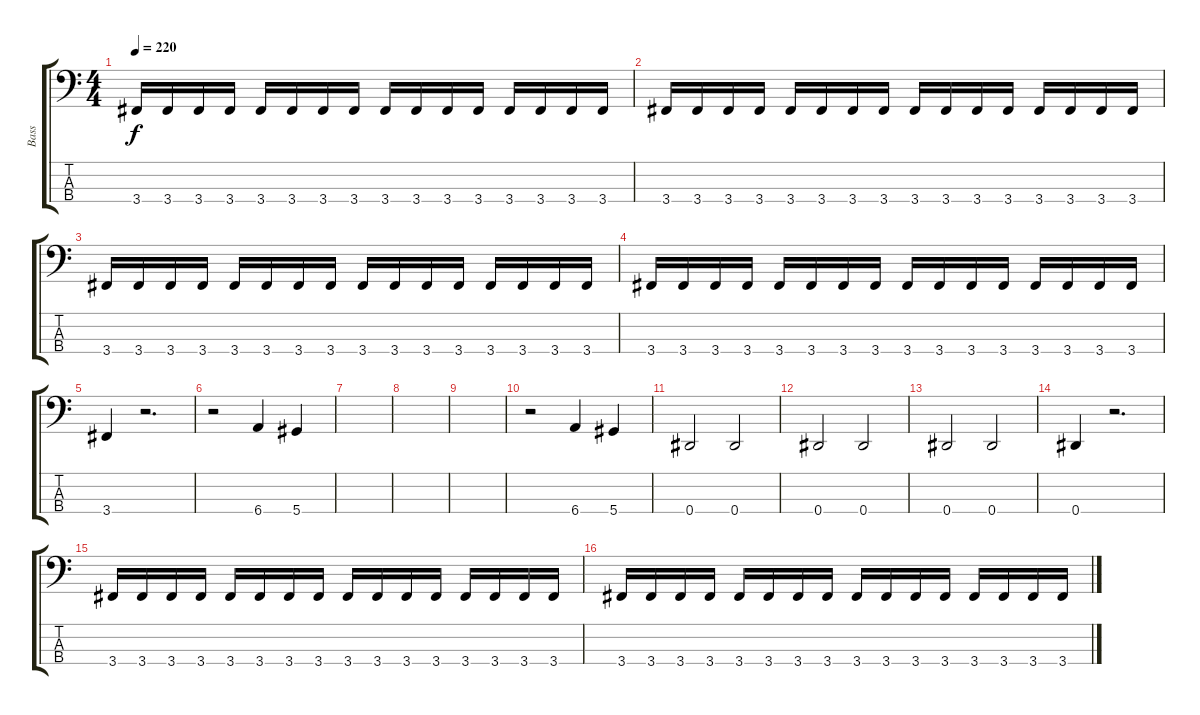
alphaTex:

\track ("Bass" "Bass") {instrument electricbasspick}
\staff {score tabs}
\tuning (Gb2 Db2 Ab1 Eb1) {hide}
\ts (4 4)
\tempo 220
\clef f4
\ks c
3.4.16{dy f} 3.4.16 3.4.16 3.4.16 3.4.16 3.4.16 3.4.16 3.4.16 3.4.16 3.4.16 3.4.16 3.4.16 3.4.16 3.4.16 3.4.16 3.4.16 |
3.4.16 3.4.16 3.4.16 3.4.16 3.4.16 3.4.16 3.4.16 3.4.16 3.4.16 3.4.16 3.4.16 3.4.16 3.4.16 3.4.16 3.4.16 3.4.16 |
3.4.16 3.4.16 3.4.16 3.4.16 3.4.16 3.4.16 3.4.16 3.4.16 3.4.16 3.4.16 3.4.16 3.4.16 3.4.16 3.4.16 3.4.16 3.4.16 |
3.4.16 3.4.16 3.4.16 3.4.16 3.4.16 3.4.16 3.4.16 3.4.16 3.4.16 3.4.16 3.4.16 3.4.16 3.4.16 3.4.16 3.4.16 3.4.16 |
3.4.4 r.2{d} |
r.2 6.4.4 5.4.4 |
|
|
|
r.2 6.4.4 5.4.4 |
0.4.2 0.4.2 |
0.4.2 0.4.2 |
0.4.2 0.4.2 |
0.4.4 r.2{d} |
3.4.16 3.4.16 3.4.16 3.4.16 3.4.16 3.4.16 3.4.16 3.4.16 3.4.16 3.4.16 3.4.16 3.4.16 3.4.16 3.4.16 3.4.16 3.4.16 |
3.4.16 3.4.16 3.4.16 3.4.16 3.4.16 3.4.16 3.4.16 3.4.16 3.4.16 3.4.16 3.4.16 3.4.16 3.4.16 3.4.16 3.4.16 3.4.16
